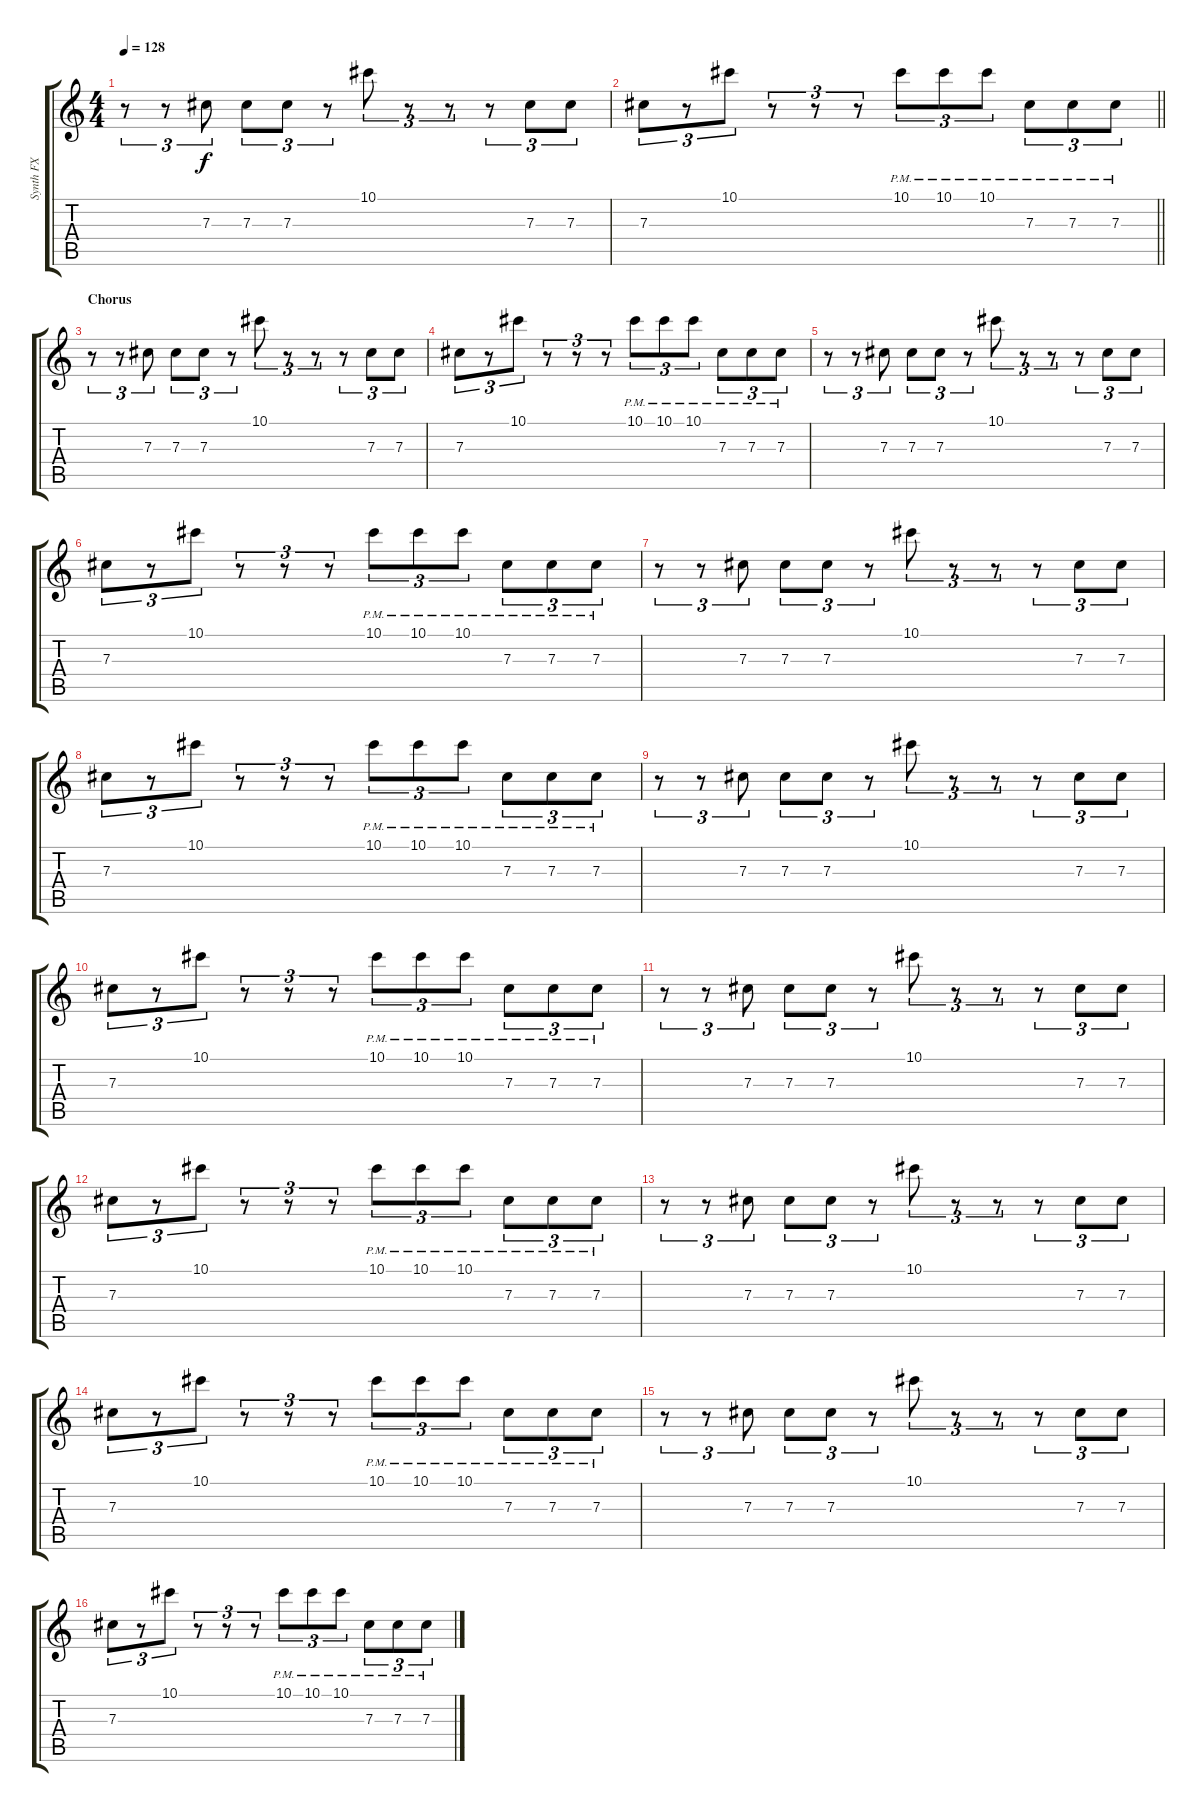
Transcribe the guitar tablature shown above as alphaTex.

\track ("Synth FX" "Synth FX") {instrument synthbass1}
\staff {score tabs}
\tuning (Eb4 Bb3 Gb3 Db3 Ab2 Db2) {hide}
\ts (4 4)
\section ("" "")
\tempo 128
\clef g2
\ks c
r.8{tu (3 2) dy f} r.8{tu (3 2)} 7.3.8{tu (3 2)} 7.3.8{tu (3 2)} 7.3.8{tu (3 2)} r.8{tu (3 2)} 10.1.8{tu (3 2)} r.8{tu (3 2)} r.8{tu (3 2)} r.8{tu (3 2)} 7.3.8{tu (3 2)} 7.3.8{tu (3 2)} |
\barLineRight lightlight
7.3.8{tu (3 2)} r.8{tu (3 2)} 10.1.8{tu (3 2)} r.8{tu (3 2)} r.8{tu (3 2)} r.8{tu (3 2)} 10.1{pm}.8{tu (3 2)} 10.1{pm}.8{tu (3 2)} 10.1{pm}.8{tu (3 2)} 7.3{pm}.8{tu (3 2)} 7.3{pm}.8{tu (3 2)} 7.3{pm}.8{tu (3 2)} |
\section ("" "Chorus")
r.8{tu (3 2)} r.8{tu (3 2)} 7.3.8{tu (3 2)} 7.3.8{tu (3 2)} 7.3.8{tu (3 2)} r.8{tu (3 2)} 10.1.8{tu (3 2)} r.8{tu (3 2)} r.8{tu (3 2)} r.8{tu (3 2)} 7.3.8{tu (3 2)} 7.3.8{tu (3 2)} |
7.3.8{tu (3 2)} r.8{tu (3 2)} 10.1.8{tu (3 2)} r.8{tu (3 2)} r.8{tu (3 2)} r.8{tu (3 2)} 10.1{pm}.8{tu (3 2)} 10.1{pm}.8{tu (3 2)} 10.1{pm}.8{tu (3 2)} 7.3{pm}.8{tu (3 2)} 7.3{pm}.8{tu (3 2)} 7.3{pm}.8{tu (3 2)} |
r.8{tu (3 2)} r.8{tu (3 2)} 7.3.8{tu (3 2)} 7.3.8{tu (3 2)} 7.3.8{tu (3 2)} r.8{tu (3 2)} 10.1.8{tu (3 2)} r.8{tu (3 2)} r.8{tu (3 2)} r.8{tu (3 2)} 7.3.8{tu (3 2)} 7.3.8{tu (3 2)} |
7.3.8{tu (3 2)} r.8{tu (3 2)} 10.1.8{tu (3 2)} r.8{tu (3 2)} r.8{tu (3 2)} r.8{tu (3 2)} 10.1{pm}.8{tu (3 2)} 10.1{pm}.8{tu (3 2)} 10.1{pm}.8{tu (3 2)} 7.3{pm}.8{tu (3 2)} 7.3{pm}.8{tu (3 2)} 7.3{pm}.8{tu (3 2)} |
r.8{tu (3 2)} r.8{tu (3 2)} 7.3.8{tu (3 2)} 7.3.8{tu (3 2)} 7.3.8{tu (3 2)} r.8{tu (3 2)} 10.1.8{tu (3 2)} r.8{tu (3 2)} r.8{tu (3 2)} r.8{tu (3 2)} 7.3.8{tu (3 2)} 7.3.8{tu (3 2)} |
7.3.8{tu (3 2)} r.8{tu (3 2)} 10.1.8{tu (3 2)} r.8{tu (3 2)} r.8{tu (3 2)} r.8{tu (3 2)} 10.1{pm}.8{tu (3 2)} 10.1{pm}.8{tu (3 2)} 10.1{pm}.8{tu (3 2)} 7.3{pm}.8{tu (3 2)} 7.3{pm}.8{tu (3 2)} 7.3{pm}.8{tu (3 2)} |
r.8{tu (3 2)} r.8{tu (3 2)} 7.3.8{tu (3 2)} 7.3.8{tu (3 2)} 7.3.8{tu (3 2)} r.8{tu (3 2)} 10.1.8{tu (3 2)} r.8{tu (3 2)} r.8{tu (3 2)} r.8{tu (3 2)} 7.3.8{tu (3 2)} 7.3.8{tu (3 2)} |
7.3.8{tu (3 2)} r.8{tu (3 2)} 10.1.8{tu (3 2)} r.8{tu (3 2)} r.8{tu (3 2)} r.8{tu (3 2)} 10.1{pm}.8{tu (3 2)} 10.1{pm}.8{tu (3 2)} 10.1{pm}.8{tu (3 2)} 7.3{pm}.8{tu (3 2)} 7.3{pm}.8{tu (3 2)} 7.3{pm}.8{tu (3 2)} |
r.8{tu (3 2)} r.8{tu (3 2)} 7.3.8{tu (3 2)} 7.3.8{tu (3 2)} 7.3.8{tu (3 2)} r.8{tu (3 2)} 10.1.8{tu (3 2)} r.8{tu (3 2)} r.8{tu (3 2)} r.8{tu (3 2)} 7.3.8{tu (3 2)} 7.3.8{tu (3 2)} |
7.3.8{tu (3 2)} r.8{tu (3 2)} 10.1.8{tu (3 2)} r.8{tu (3 2)} r.8{tu (3 2)} r.8{tu (3 2)} 10.1{pm}.8{tu (3 2)} 10.1{pm}.8{tu (3 2)} 10.1{pm}.8{tu (3 2)} 7.3{pm}.8{tu (3 2)} 7.3{pm}.8{tu (3 2)} 7.3{pm}.8{tu (3 2)} |
r.8{tu (3 2)} r.8{tu (3 2)} 7.3.8{tu (3 2)} 7.3.8{tu (3 2)} 7.3.8{tu (3 2)} r.8{tu (3 2)} 10.1.8{tu (3 2)} r.8{tu (3 2)} r.8{tu (3 2)} r.8{tu (3 2)} 7.3.8{tu (3 2)} 7.3.8{tu (3 2)} |
7.3.8{tu (3 2)} r.8{tu (3 2)} 10.1.8{tu (3 2)} r.8{tu (3 2)} r.8{tu (3 2)} r.8{tu (3 2)} 10.1{pm}.8{tu (3 2)} 10.1{pm}.8{tu (3 2)} 10.1{pm}.8{tu (3 2)} 7.3{pm}.8{tu (3 2)} 7.3{pm}.8{tu (3 2)} 7.3{pm}.8{tu (3 2)} |
r.8{tu (3 2)} r.8{tu (3 2)} 7.3.8{tu (3 2)} 7.3.8{tu (3 2)} 7.3.8{tu (3 2)} r.8{tu (3 2)} 10.1.8{tu (3 2)} r.8{tu (3 2)} r.8{tu (3 2)} r.8{tu (3 2)} 7.3.8{tu (3 2)} 7.3.8{tu (3 2)} |
7.3.8{tu (3 2)} r.8{tu (3 2)} 10.1.8{tu (3 2)} r.8{tu (3 2)} r.8{tu (3 2)} r.8{tu (3 2)} 10.1{pm}.8{tu (3 2)} 10.1{pm}.8{tu (3 2)} 10.1{pm}.8{tu (3 2)} 7.3{pm}.8{tu (3 2)} 7.3{pm}.8{tu (3 2)} 7.3{pm}.8{tu (3 2)}
